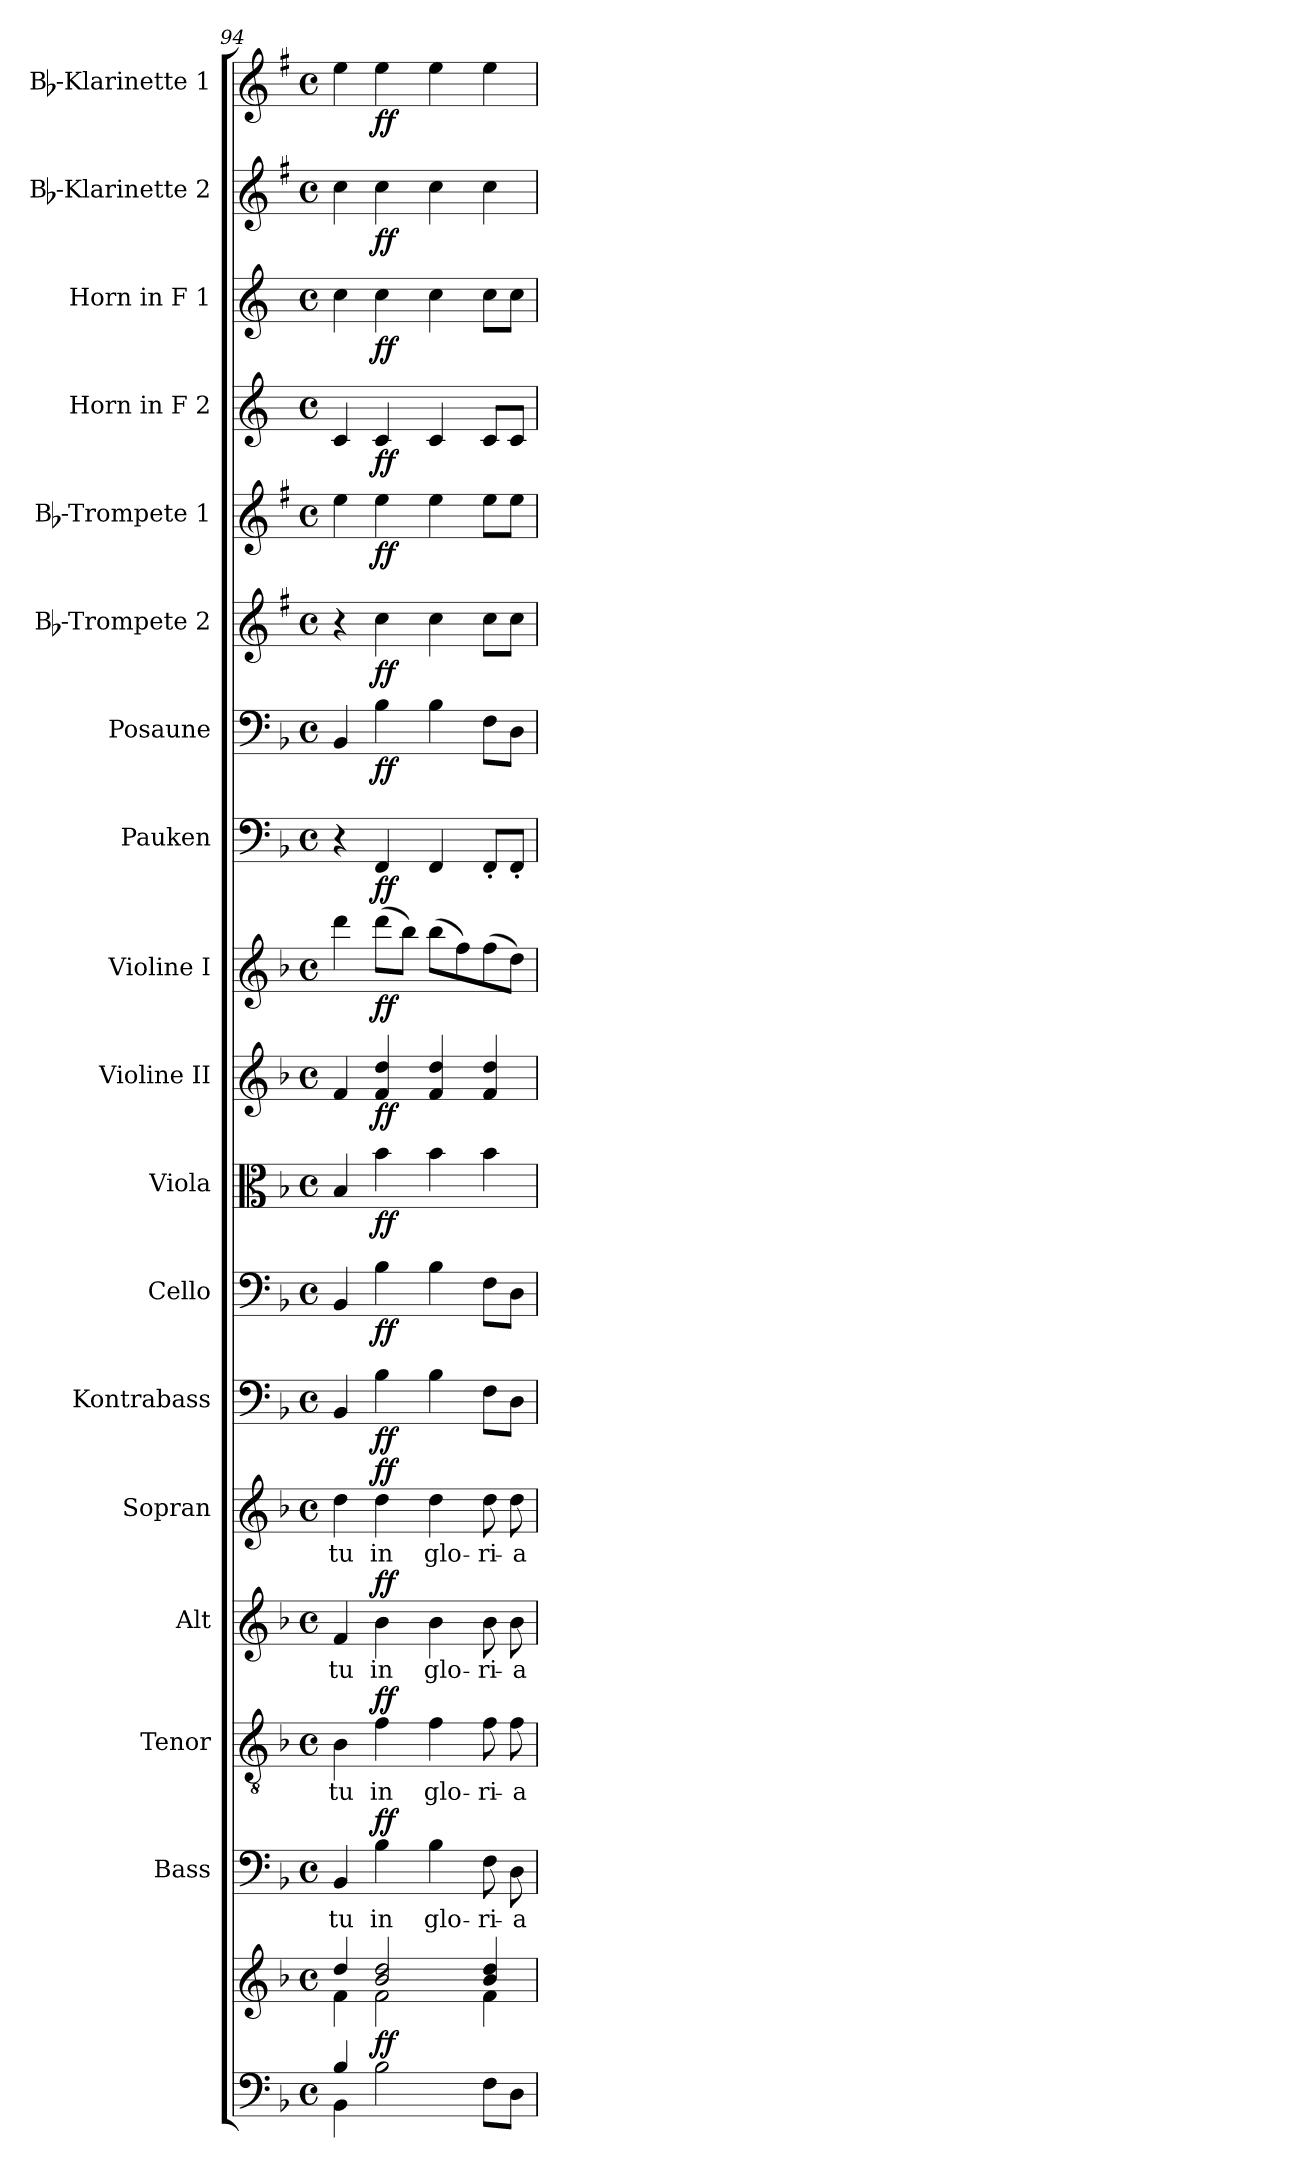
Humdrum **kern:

**kern	**kern	**dynam	**kern	**text	**dynam	**kern	**text	**dynam	**kern	**text	**dynam	**kern	**text	**dynam	**kern	**dynam	**kern	**dynam	**kern	**dynam	**kern	**dynam	**kern	**dynam	**kern	**dynam	**kern	**dynam	**kern	**dynam	**kern	**dynam	**kern	**dynam	**kern	**dynam	**kern	**dynam	**kern	**dynam
*part18	*part18	*part18	*part17	*part17	*part17	*part16	*part16	*part16	*part15	*part15	*part15	*part14	*part14	*part14	*part13	*part13	*part12	*part12	*part11	*part11	*part10	*part10	*part9	*part9	*part8	*part8	*part7	*part7	*part6	*part6	*part5	*part5	*part4	*part4	*part3	*part3	*part2	*part2	*part1	*part1
*staff19	*staff18	*staff18/19	*staff17	*staff17	*staff17	*staff16	*staff16	*staff16	*staff15	*staff15	*staff15	*staff14	*staff14	*staff14	*staff13	*staff13	*staff12	*staff12	*staff11	*staff11	*staff10	*staff10	*staff9	*staff9	*staff8	*staff8	*staff7	*staff7	*staff6	*staff6	*staff5	*staff5	*staff4	*staff4	*staff3	*staff3	*staff2	*staff2	*staff1	*staff1
*	*	*	*I"Bass	*	*	*I"Tenor	*	*	*I"Alt	*	*	*I"Sopran	*	*	*I"Kontrabass	*	*I"Cello	*	*I"Viola	*	*I"Violine II	*	*I"Violine I	*	*I"Pauken	*	*I"Posaune	*	*I"Bb-Trompete 2	*	*I"Bb-Trompete 1	*	*I"Horn in F 2	*	*I"Horn in F 1	*	*I"Bb-Klarinette 2	*	*I"Bb-Klarinette 1	*
*	*	*	*I'B.	*	*	*I'T.	*	*	*I'A.	*	*	*I'S.	*	*	*I'Kb.	*	*	*	*I'Vla.	*	*I'Vl. II	*	*I'Vl. I	*	*I'Pk.	*	*I'Pos.	*	*I'Bb Trp. 2	*	*I'Bb Trp. 1	*	*	*	*	*	*I'Bb Kl. 2	*	*I'Bb Kl. 1	*
*clefF4	*clefG2	*	*clefF4	*	*	*clefGv2	*	*	*clefG2	*	*	*clefG2	*	*	*clefF4	*	*clefF4	*	*clefC3	*	*clefG2	*	*clefG2	*	*clefF4	*	*clefF4	*	*clefG2	*	*clefG2	*	*clefG2	*	*clefG2	*	*clefG2	*	*clefG2	*
*	*	*	*	*	*	*	*	*	*	*	*	*	*	*	*ITrd7c12	*	*	*	*	*	*	*	*	*	*	*	*	*	*ITrd1c2	*	*ITrd1c2	*	*ITrd4c7	*	*ITrd4c7	*	*ITrd1c2	*	*ITrd1c2	*
*k[b-]	*k[b-]	*	*k[b-]	*	*	*k[b-]	*	*	*k[b-]	*	*	*k[b-]	*	*	*k[b-]	*	*k[b-]	*	*k[b-]	*	*k[b-]	*	*k[b-]	*	*k[b-]	*	*k[b-]	*	*k[b-]	*	*k[b-]	*	*k[b-]	*	*k[b-]	*	*k[b-]	*	*k[b-]	*
*F:	*F:	*	*F:	*	*	*F:	*	*	*F:	*	*	*F:	*	*	*F:	*	*F:	*	*F:	*	*F:	*	*F:	*	*F:	*	*F:	*	*F:	*	*F:	*	*F:	*	*F:	*	*F:	*	*F:	*
*M4/4	*M4/4	*	*M4/4	*	*	*M4/4	*	*	*M4/4	*	*	*M4/4	*	*	*M4/4	*	*M4/4	*	*M4/4	*	*M4/4	*	*M4/4	*	*M4/4	*	*M4/4	*	*M4/4	*	*M4/4	*	*M4/4	*	*M4/4	*	*M4/4	*	*M4/4	*
*met(c)	*met(c)	*	*met(c)	*	*	*met(c)	*	*	*met(c)	*	*	*met(c)	*	*	*met(c)	*	*met(c)	*	*met(c)	*	*met(c)	*	*met(c)	*	*met(c)	*	*met(c)	*	*met(c)	*	*met(c)	*	*met(c)	*	*met(c)	*	*met(c)	*	*met(c)	*
=94	=94	=94	=94	=94	=94	=94	=94	=94	=94	=94	=94	=94	=94	=94	=94	=94	=94	=94	=94	=94	=94	=94	=94	=94	=94	=94	=94	=94	=94	=94	=94	=94	=94	=94	=94	=94	=94	=94	=94	=94
*^	*^	*	*	*	*	*	*	*	*	*	*	*	*	*	*	*	*	*	*	*	*	*	*	*	*	*	*	*	*	*	*	*	*	*	*	*	*	*	*	*
!	!	!	!	!	!	!LO:LY:b	!	!	!LO:LY:b	!	!	!LO:LY:b	!	!	!LO:LY:b	!	!	!	!	!	!	!	!	!	!	!	!	!	!	!	!	!	!	!	!	!	!	!	!	!	!	!
4B-/	4BB-\	4dd/	4f\	.	4BB-/	-tu	.	4B-\	-tu	.	4f/	-tu	.	4dd\	-tu	.	4BBB-/	.	4BB-/	.	4B-/	.	4f/	.	4ddd\	.	4r	.	4BB-/	.	4r	.	4dd\	.	4F/	.	4f\	.	4b-\	.	4dd\	.
!	!	!	!	!LO:DY:b	!	!LO:LY:b	!LO:DY:a	!	!LO:LY:b	!LO:DY:a	!	!LO:LY:b	!LO:DY:a	!	!LO:LY:b	!LO:DY:a	!	!LO:DY:b	!	!LO:DY:b	!	!LO:DY:b	!	!LO:DY:b	!	!LO:DY:b	!	!LO:DY:b	!	!LO:DY:b	!	!LO:DY:b	!	!LO:DY:b	!	!LO:DY:b	!	!LO:DY:b	!	!LO:DY:b	!	!LO:DY:b
2.ryy	2B-\	2b-/ 2dd/	2f\	ff	4B-\	in	ff	4f\	in	ff	4b-\	in	ff	4dd\	in	ff	4BB-\	ff	4B-\	ff	4b-\	ff	4f/ 4dd/	ff	(>8ddd\L	ff	4FF/	ff	4B-\	ff	4b-\	ff	4dd\	ff	4F/	ff	4f\	ff	4b-\	ff	4dd\	ff
.	.	.	.	.	.	.	.	.	.	.	.	.	.	.	.	.	.	.	.	.	.	.	.	.	8bb-\J)	.	.	.	.	.	.	.	.	.	.	.	.	.	.	.	.	.
!	!	!	!	!	!	!LO:LY:b	!	!	!LO:LY:b	!	!	!LO:LY:b	!	!	!LO:LY:b	!	!	!	!	!	!	!	!	!	!	!	!	!	!	!	!	!	!	!	!	!	!	!	!	!	!	!
.	.	.	.	.	4B-\	glo-	.	4f\	glo-	.	4b-\	glo-	.	4dd\	glo-	.	4BB-\	.	4B-\	.	4b-\	.	4f/ 4dd/	.	(>8bb-\L	.	4FF/	.	4B-\	.	4b-\	.	4dd\	.	4F/	.	4f\	.	4b-\	.	4dd\	.
.	.	.	.	.	.	.	.	.	.	.	.	.	.	.	.	.	.	.	.	.	.	.	.	.	8ff\)	.	.	.	.	.	.	.	.	.	.	.	.	.	.	.	.	.
!	!	!	!	!	!	!LO:LY:b	!	!	!LO:LY:b	!	!	!LO:LY:b	!	!	!LO:LY:b	!	!	!	!	!	!	!	!	!	!	!	!	!	!	!	!	!	!	!	!	!	!	!	!	!	!	!
.	8F\L	4b-/ 4dd/	4f\	.	8F\	-ri-	.	8f\	-ri-	.	8b-\	-ri-	.	8dd\	-ri-	.	8FF\L	.	8F\L	.	4b-\	.	4f/ 4dd/	.	(>8ff\	.	8FF'</L	.	8F\L	.	8b-\L	.	8dd\L	.	8F/L	.	8f\L	.	4b-\	.	4dd\	.
!	!	!	!	!	!	!LO:LY:b	!	!	!LO:LY:b	!	!	!LO:LY:b	!	!	!LO:LY:b	!	!	!	!	!	!	!	!	!	!	!	!	!	!	!	!	!	!	!	!	!	!	!	!	!	!	!
.	8D\J	.	.	.	8D\	-a	.	8f\	-a	.	8b-\	-a	.	8dd\	-a	.	8DD\J	.	8D\J	.	.	.	.	.	8dd\J)	.	8FF'</J	.	8D\J	.	8b-\J	.	8dd\J	.	8F/J	.	8f\J	.	.	.	.	.
*v	*v	*	*	*	*	*	*	*	*	*	*	*	*	*	*	*	*	*	*	*	*	*	*	*	*	*	*	*	*	*	*	*	*	*	*	*	*	*	*	*	*	*
*	*v	*v	*	*	*	*	*	*	*	*	*	*	*	*	*	*	*	*	*	*	*	*	*	*	*	*	*	*	*	*	*	*	*	*	*	*	*	*	*	*	*
=	=	=	=	=	=	=	=	=	=	=	=	=	=	=	=	=	=	=	=	=	=	=	=	=	=	=	=	=	=	=	=	=	=	=	=	=	=	=	=	=
*-	*-	*-	*-	*-	*-	*-	*-	*-	*-	*-	*-	*-	*-	*-	*-	*-	*-	*-	*-	*-	*-	*-	*-	*-	*-	*-	*-	*-	*-	*-	*-	*-	*-	*-	*-	*-	*-	*-	*-	*-
